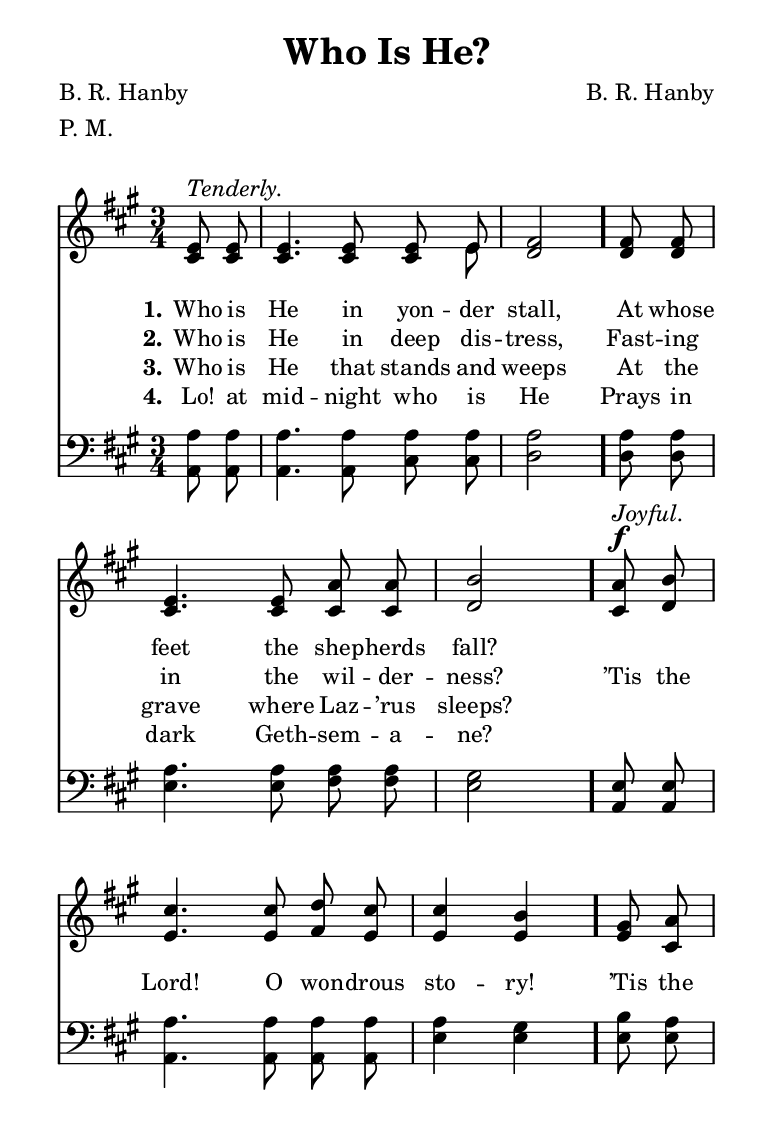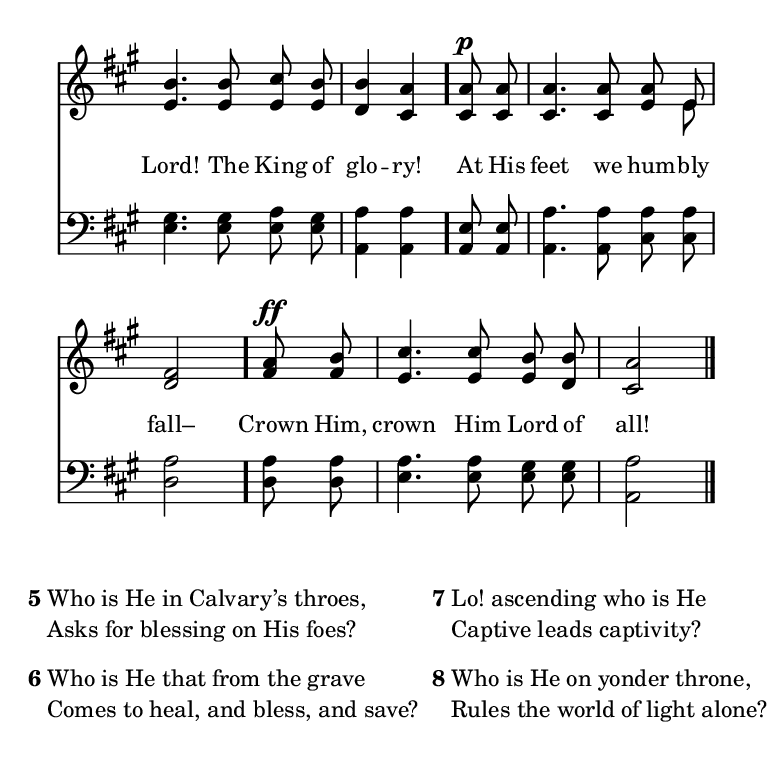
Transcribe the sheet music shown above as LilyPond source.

\include "common/global.ily"
\paper {
  \include "common/paper.ily"
  ragged-bottom = ##t
}

\header{
  hymnnumber = "289"
  title = "Who Is He?"
  tunename = ""
  meter = "P. M."
  poet = "B. R. Hanby"
  composer = "B. R. Hanby"
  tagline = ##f
}

global = {
  \include "common/overrides.ily"
  \override Staff.TimeSignature.style = #'numbered
  \time 3/4
  \override Score.MetronomeMark.transparent = ##t % hide all fermata changes too
  \tempo 4=80
  \key a \major
  \partial 4
  \autoBeamOff
}

notesSoprano = {
\global
\relative c' {

  e8^\markup\italic Tenderly. e | e4. e8 e8 e8 | fis2
  fis8 fis | e4. e8 a a | b2

  a8^\f^\markup \italic Joyful. b | cis4. cis8 d cis | cis4 b
  gis8 a | b4. b8 cis b | b4 a
  a8^\p a | a4. a8 a e | fis2
  a8^\ff b | cis4. cis8 b b | a2

  \bar "|."

}
}

notesAlto = {
\global
\relative e' {

  cis8 cis | cis4. cis8 cis e | d2
  d8 d | cis4. cis8 cis cis | d2

  cis8 d | e4. e8 fis e | e4 e
  e8 cis | e4. e8 e e | d4 cis
  cis8 cis | cis4. cis8 e e | d2
  fis8 fis | e4. e8 e d | cis2

}
}

notesTenor = {
\global
\relative a {

  a8 a | a4. a8 a a | a2
  a8 a | a4. a8 a a | gis2

  e8 e | a4. a8 a a | a4 gis
  b8 a | gis4. gis8 a gis | a4 a
  e8 e | a4. a8 a a | a2
  a8 a | a4. a8 gis gis | a2

}
}

notesBass = {
\global
\relative f, {

  a8 a | a4. a8 cis cis | d2
  d8 d | e4. e8 fis fis | e2
  a,8 a | a4. a8 a a | e'4 e
  e8 e | e4. e8 e e | a,4 a
  a8 a | a4. a8 cis cis | d2
  d8 d | e4. e8 e e | a,2

}
}

Refrain = \lyricmode {

’Tis the Lord! O won -- drous sto -- ry! \bar "."
’Tis the Lord! The King of glo -- ry! \bar "."
At His feet we hum -- bly fall– \bar "."
Crown Him, crown Him Lord of all! \bar "."

}

wordsA = \lyricmode {
\set stanza = "1."

Who is He in yon -- der stall, \bar "."
At whose feet the shep -- herds fall? \bar "."

}

wordsB = \lyricmode {
\set stanza = "2."

Who is He in deep dis -- tress,
Fast -- ing in the wil -- der -- ness?

\Refrain

}

wordsC = \lyricmode {
\set stanza = "3."

Who is He that stands and weeps
At the grave where Laz -- ’rus sleeps?

}

wordsD = \lyricmode {
\set stanza = "4."

Lo! at mid -- night who is He
Prays in dark Geth -- sem -- a -- ne?

}

wordsE = \markuplist {

\line { Who is He in Calvary’s throes, }
\line { Asks for blessing on His foes? }

}

wordsF = \markuplist {

\line { Who is He that from the grave }
\line { Comes to heal, and bless, and save? }

}

wordsG = \markuplist {

\line { Lo! ascending who is He }
\line { Captive leads captivity? }

}

wordsH = \markuplist {

\line { Who is He on yonder throne, }
\line { Rules the world of light alone? }

}

\score {
  \context ChoirStaff <<
    \context Staff = upper <<
      \set Staff.autoBeaming = ##f
      \set ChoirStaff.systemStartDelimiter = #'SystemStartBar
      \set ChoirStaff.printPartCombineTexts = ##f
      \partcombine #'(2 . 9) \notesSoprano \notesAlto
      \context NullVoice = sopranos { \voiceOne << \notesSoprano >> }
      \context NullVoice = altos { \voiceTwo << \notesAlto >> }
      \context Lyrics = one   \lyricsto sopranos \wordsA
      \context Lyrics = two   \lyricsto sopranos \wordsB
      \context Lyrics = three \lyricsto sopranos \wordsC
      \context Lyrics = four  \lyricsto sopranos \wordsD
    >>
    \context Staff = men <<
      \clef bass
      \set ChoirStaff.printPartCombineTexts = ##f
      \partcombine #'(2 . 9) \notesTenor \notesBass
      \context NullVoice = tenors { \voiceOne << \notesTenor >> }
      \context NullVoice = basses { \voiceTwo << \notesBass >> }
    >>
  >>
  \layout {
    \include "common/layout.ily"
  }
  \midi{
    \include "common/midi.ily"
  }
}

\noPageBreak

\markup { \fill-line {
  \hspace #0.1
  \column {
  \line{ \bold 5 \column { \wordsE } } \combine \null \vspace #0.4
  \line{ \bold 6 \column { \wordsF } }
  }
  \hspace #0.1
  \column {
  \line{ \bold 7 \column { \wordsG } } \combine \null \vspace #0.4
  \line{ \bold 8 \column { \wordsH } }
  }
  \hspace #0.1
} }

\version "2.19.49"  % necessary for upgrading to future LilyPond versions.

% vi:set et ts=2 sw=2 ai nocindent syntax=lilypond:
